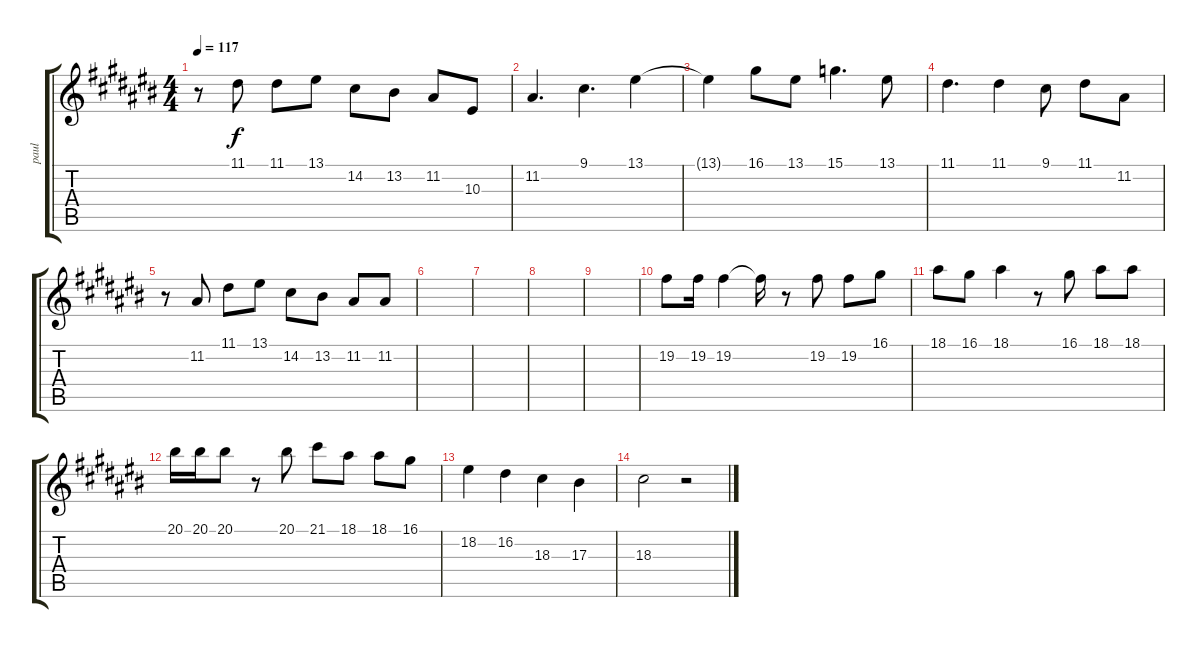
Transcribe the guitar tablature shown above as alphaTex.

\track ("paul " "paul ") {instrument voiceoohs}
\staff {score tabs}
\tuning (E4 B3 G3 D3 A2 E2) {hide}
\ts (4 4)
\tempo 117
\clef g2
\ks a#minor
r.8{dy f} 11.1.8 11.1.8 13.1.8 14.2.8 13.2.8 11.2.8 10.3.8 |
11.2.4{d} 9.1.4{d} 13.1.4 |
13.1{t}.4 16.1.8 13.1.8 15.1.4{d} 13.1.8 |
11.1.4{d} 11.1.4 9.1.8 11.1.8 11.2.8 |
r.8 11.2.8 11.1.8 13.1.8 14.2.8 13.2.8 11.2.8 11.2.8 |
|
|
|
|
19.2.8 19.2.16 19.2.4 19.2{t}.16 r.8 19.2.8 19.2.8 16.1.8 |
18.1.8 16.1.8 18.1.4 r.8 16.1.8 18.1.8 18.1.8 |
20.1.16 20.1.16 20.1.8 r.8 20.1.8 21.1.8 18.1.8 18.1.8 16.1.8 |
18.2.4 16.2.4 18.3.4 17.3.4 |
18.3.2 r.2
